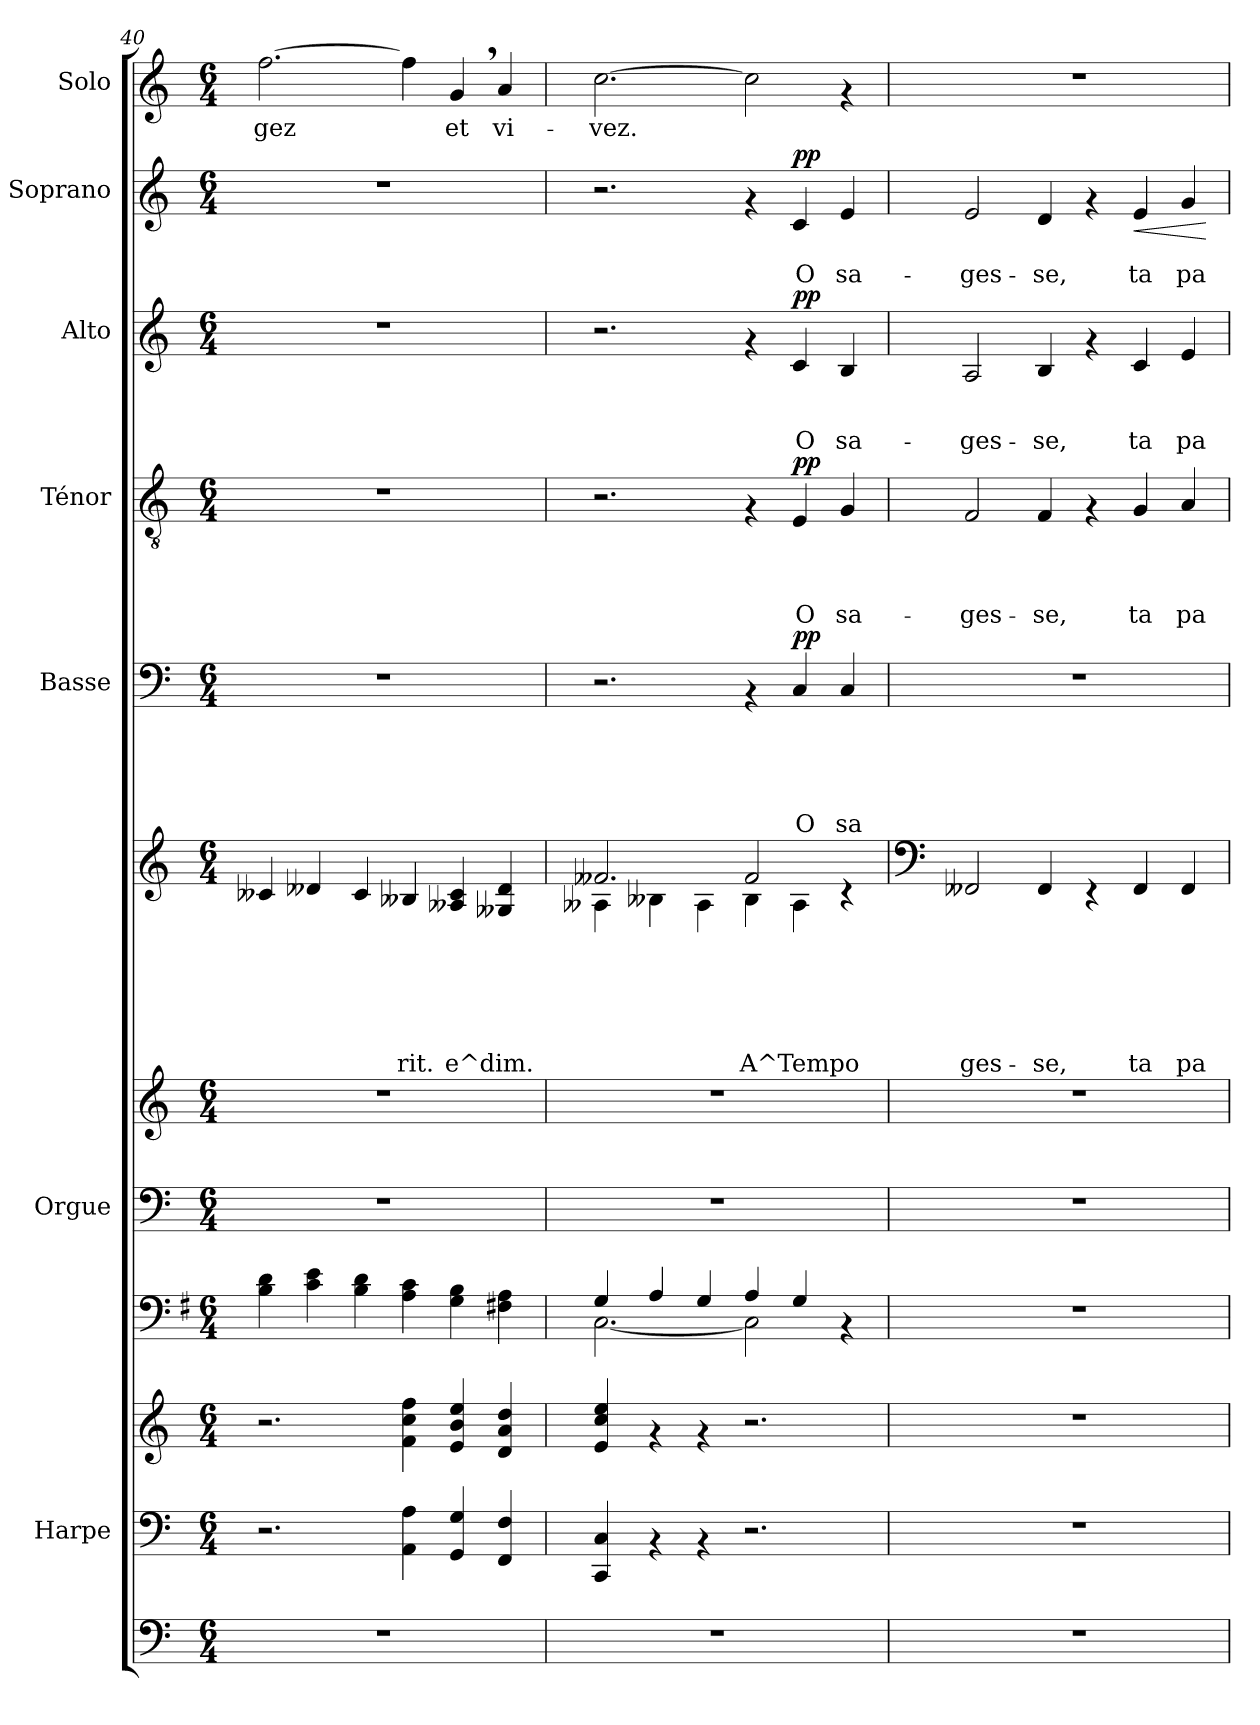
**kern	**kern	**kern	**kern	**kern	**kern	**kern	**text	**text	**text	**text	**text	**text	**kern	**text	**text	**text	**text	**text	**dynam	**kern	**text	**text	**text	**text	**dynam	**kern	**text	**text	**text	**dynam	**kern	**text	**text	**dynam	**kern	**text
*part10	*part9	*part9	*part8	*part7	*part7	*part6	*part6	*part6	*part6	*part6	*part6	*part6	*part5	*part5	*part5	*part5	*part5	*part5	*part5	*part4	*part4	*part4	*part4	*part4	*part4	*part3	*part3	*part3	*part3	*part3	*part2	*part2	*part2	*part2	*part1	*part1
*staff12	*staff11	*staff10	*staff9	*staff8	*staff7	*staff6	*staff6	*staff6	*staff6	*staff6	*staff6	*staff6	*staff5	*staff5	*staff5	*staff5	*staff5	*staff5	*staff5	*staff4	*staff4	*staff4	*staff4	*staff4	*staff4	*staff3	*staff3	*staff3	*staff3	*staff3	*staff2	*staff2	*staff2	*staff2	*staff1	*staff1
*	*I"Harpe	*	*	*I"Orgue	*	*	*	*	*	*	*	*	*I"Basse	*	*	*	*	*	*	*I"Ténor	*	*	*	*	*	*I"Alto	*	*	*	*	*I"Soprano	*	*	*	*I"Solo	*
*	*I'Hp	*	*	*	*	*	*	*	*	*	*	*	*	*	*	*	*	*	*	*	*	*	*	*	*	*	*	*	*	*	*	*	*	*	*	*
*clefF4	*clefF4	*clefG2	*clefF4	*clefF4	*clefG2	*clefG2	*	*	*	*	*	*	*clefF4	*	*	*	*	*	*	*clefGv2	*	*	*	*	*	*clefG2	*	*	*	*	*clefG2	*	*	*	*clefG2	*
*	*	*	*ITrd-3c-5	*	*	*	*	*	*	*	*	*	*	*	*	*	*	*	*	*	*	*	*	*	*	*	*	*	*	*	*	*	*	*	*	*
*k[]	*k[]	*k[]	*k[]	*k[]	*k[]	*k[]	*	*	*	*	*	*	*k[]	*	*	*	*	*	*	*k[]	*	*	*	*	*	*k[]	*	*	*	*	*k[]	*	*	*	*k[]	*
*C:	*C:	*C:	*C:	*C:	*C:	*C:	*	*	*	*	*	*	*C:	*	*	*	*	*	*	*C:	*	*	*	*	*	*C:	*	*	*	*	*C:	*	*	*	*C:	*
*M6/4	*M6/4	*M6/4	*M6/4	*M6/4	*M6/4	*M6/4	*	*	*	*	*	*	*M6/4	*	*	*	*	*	*	*M6/4	*	*	*	*	*	*M6/4	*	*	*	*	*M6/4	*	*	*	*M6/4	*
=40	=40	=40	=40	=40	=40	=40	=40	=40	=40	=40	=40	=40	=40	=40	=40	=40	=40	=40	=40	=40	=40	=40	=40	=40	=40	=40	=40	=40	=40	=40	=40	=40	=40	=40	=40	=40
!	!	!	!	!	!	!	!	!	!	!	!	!	!	!	!	!	!	!	!	!	!	!	!	!	!	!	!	!	!	!	!	!	!	!	!	!LO:LY:b
1.r	2.r	2.r	4e\ 4g\	1.r	1.r	4c--X/	.	.	.	.	.	.	1.r	.	.	.	.	.	.	1.r	.	.	.	.	.	1.r	.	.	.	.	1.r	.	.	.	[>2.ff\	-gez
.	.	.	4f\ 4a\	.	.	4d--/	.	.	.	.	.	.	.	.	.	.	.	.	.	.	.	.	.	.	.	.	.	.	.	.	.	.	.	.	.	.
.	.	.	4e\ 4g\	.	.	4c--/	.	.	.	.	.	.	.	.	.	.	.	.	.	.	.	.	.	.	.	.	.	.	.	.	.	.	.	.	.	.
!	!	!	!	!	!	!	!	!	!	!	!	!LO:LY:b	!	!	!	!	!	!	!	!	!	!	!	!	!	!	!	!	!	!	!	!	!	!	!	!
.	4AA\ 4A\	4f\ 4cc\ 4ff\	4d\ 4f\	.	.	4B--/	.	.	.	.	.	rit.	.	.	.	.	.	.	.	.	.	.	.	.	.	.	.	.	.	.	.	.	.	.	4ff\]	.
!	!	!	!	!	!	!	!	!	!	!	!	!LO:LY:b	!	!	!	!	!	!	!	!	!	!	!	!	!	!	!	!	!	!	!	!	!	!	!	!LO:LY:b
.	4GG/ 4G/	4e/ 4b/ 4ee/	4c\ 4e\	.	.	4A--/ 4c--/	.	.	.	.	.	e^dim.	.	.	.	.	.	.	.	.	.	.	.	.	.	.	.	.	.	.	.	.	.	.	4g,>/	et
!	!	!	!	!	!	!	!	!	!	!	!	!	!	!	!	!	!	!	!	!	!	!	!	!	!	!	!	!	!	!	!	!	!	!	!	!LO:LY:b
.	4FF/ 4F/	4d/ 4a/ 4dd/	4Bn\ 4d\	.	.	4G--/ 4d--/	.	.	.	.	.	.	.	.	.	.	.	.	.	.	.	.	.	.	.	.	.	.	.	.	.	.	.	.	4a/	vi-
=41	=41	=41	=41	=41	=41	=41	=41	=41	=41	=41	=41	=41	=41	=41	=41	=41	=41	=41	=41	=41	=41	=41	=41	=41	=41	=41	=41	=41	=41	=41	=41	=41	=41	=41	=41	=41
*	*	*	*^	*	*	*^	*	*	*	*	*	*	*	*	*	*	*	*	*	*	*	*	*	*	*	*	*	*	*	*	*	*	*	*	*	*
!	!	!	!	!	!	!	!	!	!	!	!	!	!	!	!	!	!	!	!	!	!	!	!	!	!	!	!	!	!	!	!	!	!	!	!	!	!	!LO:LY:b
1.r	4CC/ 4C/	4e/ 4cc/ 4ee/	4c/	[<2.F\	1.r	1.r	2.f--/	4A--\	.	.	.	.	.	.	2.r	.	.	.	.	.	.	2.r	.	.	.	.	.	2.r	.	.	.	.	2.r	.	.	.	[>2.cc\	-vez.
.	4rAA	4rf	4d/	.	.	.	.	4B--\	.	.	.	.	.	.	.	.	.	.	.	.	.	.	.	.	.	.	.	.	.	.	.	.	.	.	.	.	.	.
.	4rAA	4rf	4c/	.	.	.	.	4A--\	.	.	.	.	.	.	.	.	.	.	.	.	.	.	.	.	.	.	.	.	.	.	.	.	.	.	.	.	.	.
!	!	!	!	!	!	!	!	!	!	!	!	!	!	!LO:LY:b	!	!	!	!	!	!	!	!	!	!	!	!	!	!	!	!	!	!	!	!	!	!	!	!
.	2.r	2.r	4d/	2F\]	.	.	4B--\	2f--/	.	.	.	.	.	A^Tempo	4rAA	.	.	.	.	.	.	4rF	.	.	.	.	.	4rf	.	.	.	.	4rf	.	.	.	2cc\]	.
!	!	!	!	!	!	!	!	!	!	!	!	!	!	!	!	!	!	!	!	!LO:LY:b	!LO:DY:a	!	!	!	!	!LO:LY:b	!LO:DY:a	!	!	!	!LO:LY:b	!LO:DY:a	!	!	!LO:LY:b	!LO:DY:a	!	!
.	.	.	4c/	.	.	.	4A--\	.	.	.	.	.	.	.	4C/	.	.	.	.	O	pp	4E/	.	.	.	O	pp	4c/	.	.	O	pp	4c/	.	O	pp	.	.
!	!	!	!	!	!	!	!	!	!	!	!	!	!	!	!	!	!	!	!	!LO:LY:b	!	!	!	!	!	!LO:LY:b	!	!	!	!	!LO:LY:b	!	!	!	!LO:LY:b	!	!	!
.	.	.	4rAA	4ryy	.	.	4rB	4ryy	.	.	.	.	.	.	4C/	.	.	.	.	sa-	.	4G/	.	.	.	sa-	.	4B/	.	.	sa-	.	4e/	.	sa-	.	4rf	.
*	*	*	*v	*v	*	*	*v	*v	*	*	*	*	*	*	*	*	*	*	*	*	*	*	*	*	*	*	*	*	*	*	*	*	*	*	*	*	*	*
!!LO:PB:g=z
=42	=42	=42	=42	=42	=42	=42	=42	=42	=42	=42	=42	=42	=42	=42	=42	=42	=42	=42	=42	=42	=42	=42	=42	=42	=42	=42	=42	=42	=42	=42	=42	=42	=42	=42	=42	=42
*	*	*	*	*	*	*clefF4	*	*	*	*	*	*	*	*	*	*	*	*	*	*	*	*	*	*	*	*	*	*	*	*	*	*	*	*	*	*
*	*	*	*^	*	*	*^	*	*	*	*	*	*	*	*	*	*	*	*	*	*	*	*	*	*	*	*	*	*	*	*	*	*	*	*	*	*
!	!	!	!	!	!	!	!	!	!	!	!	!	!	!LO:LY:b	!	!	!	!	!	!	!	!	!	!	!	!LO:LY:b	!	!	!	!	!LO:LY:b	!	!	!	!LO:LY:b	!	!	!
*	*	*	*v	*v	*	*	*v	*v	*	*	*	*	*	*	*	*	*	*	*	*	*	*	*	*	*	*	*	*	*	*	*	*	*	*	*	*	*	*
1.r	1.r	1.r	1.r	1.r	1.r	2FF--/	.	.	.	.	.	ges-	1.r	.	.	.	.	.	.	2F/	.	.	.	-ges-	.	2A/	.	.	-ges-	.	2e/	.	-ges-	.	1.r	.
!	!	!	!	!	!	!	!	!	!	!	!	!LO:LY:b	!	!	!	!	!	!	!	!	!	!	!	!LO:LY:b	!	!	!	!	!LO:LY:b	!	!	!	!LO:LY:b	!	!	!
.	.	.	.	.	.	4FF--/	.	.	.	.	.	-se,	.	.	.	.	.	.	.	4F/	.	.	.	-se,	.	4B/	.	.	-se,	.	4d/	.	-se,	.	.	.
.	.	.	.	.	.	4rDD	.	.	.	.	.	.	.	.	.	.	.	.	.	4rF	.	.	.	.	.	4rf	.	.	.	.	4rf	.	.	.	.	.
!	!	!	!	!	!	!	!	!	!	!	!	!LO:LY:b	!	!	!	!	!	!	!	!	!	!	!	!LO:LY:b	!	!	!	!	!LO:LY:b	!	!	!	!LO:LY:b	!LO:HP:b	!	!
.	.	.	.	.	.	4FF--/	.	.	.	.	.	ta	.	.	.	.	.	.	.	4G/	.	.	.	ta	.	4c/	.	.	ta	.	4e/	.	ta	<	.	.
!	!	!	!	!	!	!	!	!	!	!	!	!LO:LY:b	!	!	!	!	!	!	!	!	!	!	!	!LO:LY:b	!	!	!	!	!LO:LY:b	!	!	!	!LO:LY:b	!	!	!
.	.	.	.	.	.	4FF--/	.	.	.	.	.	pa-	.	.	.	.	.	.	.	4A/	.	.	.	pa-	.	4e/	.	.	pa-	.	4g/	.	pa-	.	.	.
.	.	.	.	.	.	.	.	.	.	.	.	.	.	.	.	.	.	.	.	.	.	.	.	.	.	.	.	.	.	.	.	.	.	[	.	.
=	=	=	=	=	=	=	=	=	=	=	=	=	=	=	=	=	=	=	=	=	=	=	=	=	=	=	=	=	=	=	=	=	=	=	=	=
*-	*-	*-	*-	*-	*-	*-	*-	*-	*-	*-	*-	*-	*-	*-	*-	*-	*-	*-	*-	*-	*-	*-	*-	*-	*-	*-	*-	*-	*-	*-	*-	*-	*-	*-	*-	*-
